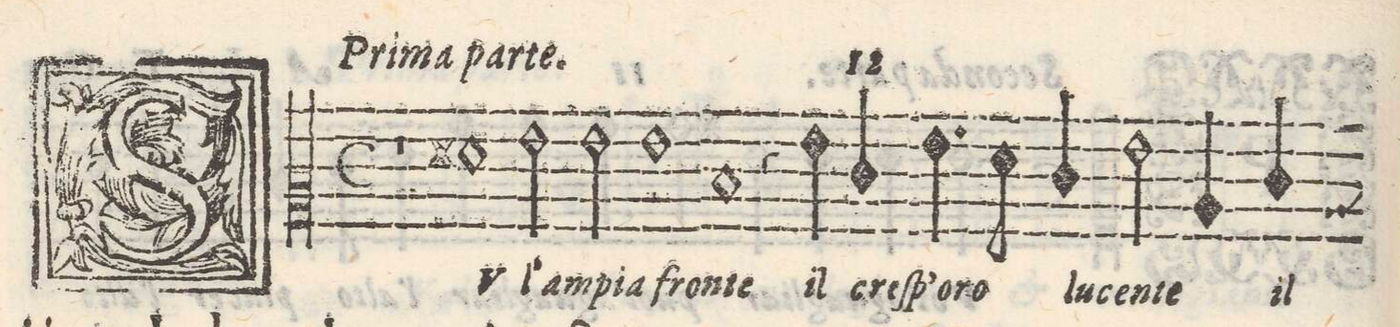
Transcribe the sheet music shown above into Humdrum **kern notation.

**kern	**text
*I"ALTO	*
*clefC2	*
*k[]	*
*met(C)	*
*M2/1	*
1r	.
1f#X	SV
=2-	=2-
2g\	l`am-
2g\	-pia
1g	fron-
=3-	=3-
1d	-te
4r	.
4g\	il
4e/	creſ-
4.g\	-p`o-
=4-	=4-
8fny\	-ro
4e/	lu-
2g\	-cen-
4c/	-te
4e/	il
*-	*-
